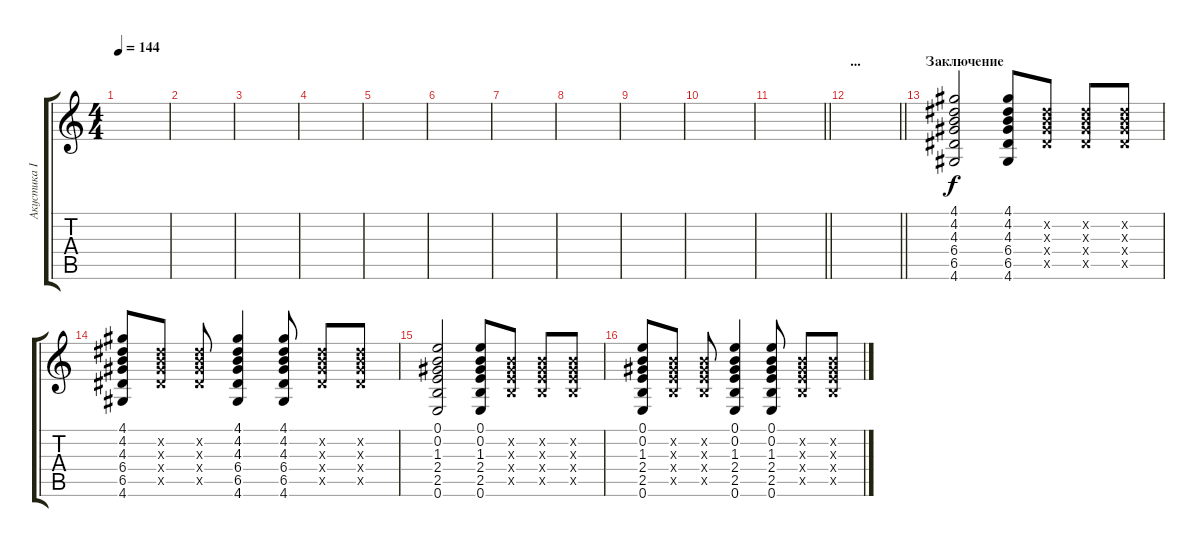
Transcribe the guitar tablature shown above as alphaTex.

\track ("Акустика II" "Акустика I") {instrument electricguitarclean}
\staff {score tabs}
\tuning (E4 B3 G3 D3 A2 E2) {hide}
\ts (4 4)
\tempo 144
\clef g2
\ks c
|
|
|
|
|
|
|
|
|
|
\barLineRight lightlight
|
\section ("" "...")
\barLineRight lightlight
|
\section ("" "Заключение")
(4.1 4.2 4.3 6.4 6.5 4.6).2 (4.1 4.2 4.3 6.4 6.5 4.6).8 (4.2{x} 4.3{x} 6.4{x} 6.5{x}).8 (4.2{x} 4.3{x} 6.4{x} 6.5{x}).8 (4.2{x} 4.3{x} 6.4{x} 6.5{x}).8 |
(4.1 4.2 4.3 6.4 6.5 4.6).8 (4.2{x} 4.3{x} 6.4{x} 6.5{x}).8 (4.2{x} 4.3{x} 6.4{x} 6.5{x}).8 (4.1 4.2 4.3 6.4 6.5 4.6).4 (4.1 4.2 4.3 6.4 6.5 4.6).8 (4.2{x} 4.3{x} 6.4{x} 6.5{x}).8 (4.2{x} 4.3{x} 6.4{x} 6.5{x}).8 |
(0.1 0.2 1.3 2.4 2.5 0.6).2 (0.1 0.2 1.3 2.4 2.5 0.6).8 (0.2{x} 1.3{x} 2.4{x} 2.5{x}).8 (0.2{x} 1.3{x} 2.4{x} 2.5{x}).8 (0.2{x} 1.3{x} 2.4{x} 2.5{x}).8 |
(0.1 0.2 1.3 2.4 2.5 0.6).8 (0.2{x} 1.3{x} 2.4{x} 2.5{x}).8 (0.2{x} 1.3{x} 2.4{x} 2.5{x}).8 (0.1 0.2 1.3 2.4 2.5 0.6).4 (0.1 0.2 1.3 2.4 2.5 0.6).8 (0.2{x} 1.3{x} 2.4{x} 2.5{x}).8 (0.2{x} 1.3{x} 2.4{x} 2.5{x}).8
